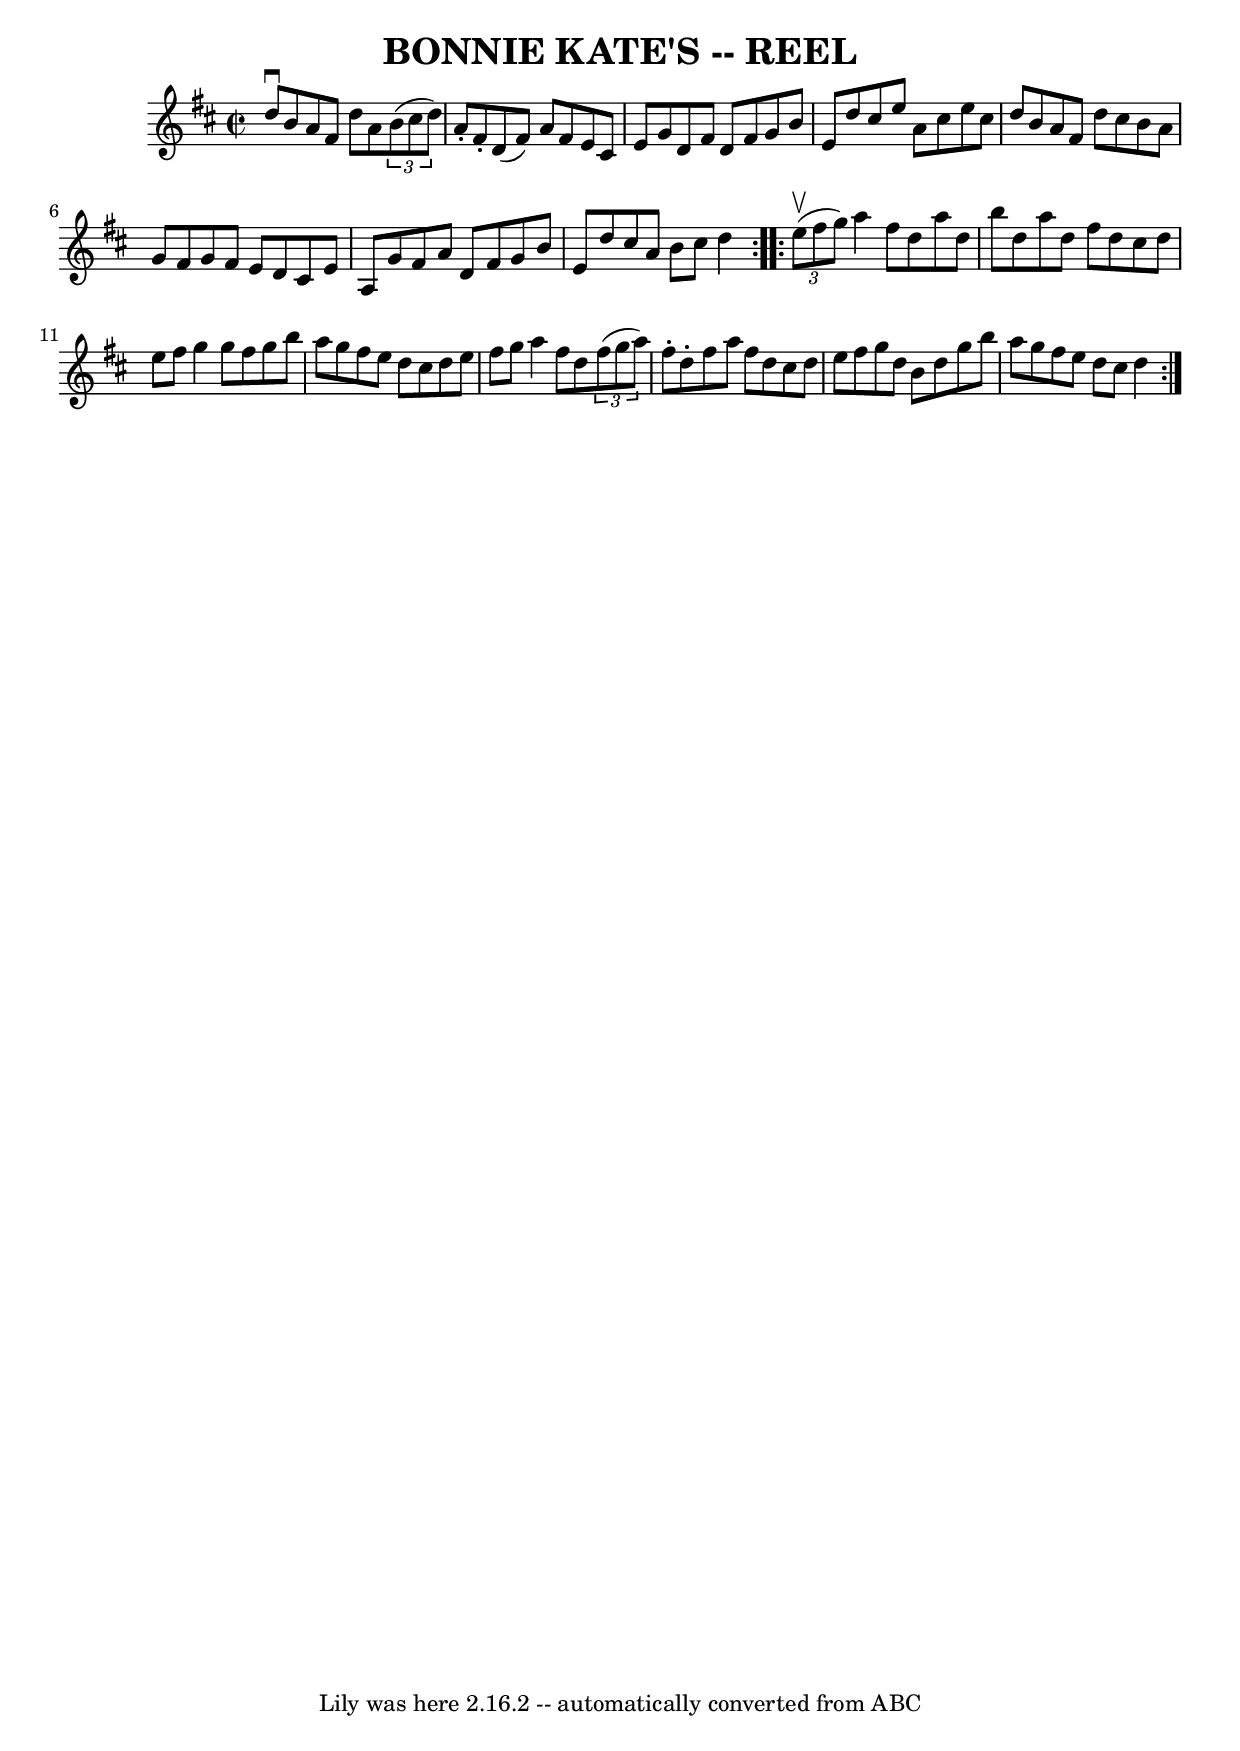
\version "2.16.2"
\include "Mammoth.ily"
\header {
  %% book = "Ryan's Mammoth Collection of Fiddle Tunes"
 crossRefNumber = "1"
 footnotes = ""
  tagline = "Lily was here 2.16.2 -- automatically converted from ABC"
  title = "BONNIE KATE'S -- REEL"

}
voicedefault =  {



  \repeat volta 2 {

    \override Staff.TimeSignature #'style = #'C
    \time 2/2 
    \key d \major d''8^\downbow b'8         |
 a'8 fs'8  
 d''8 a'8    \times 2/3 { b'8 (cs''8 d''8)  			   } a'8-. fs'8-.    |
 d'8 (fs'8) a'8 fs'8 e'8 cs'8 e'8 g'8   |
 d'8 fs'8 d'8 fs'8 g'8 b'8 e'8 d''8     |
 cs''8 e''8 a'8 cs''8 e''8 cs''8 d''8 b'8      |
 a'8 fs'8 d''8 cs''8 b'8 a'8 g'8 fs'8     |
 g'8 fs'8 e'8 d'8 cs'8 e'8 a8 g'8    |
 fs'8 a'8 d'8 fs'8 g'8 b'8 e'8 d''8     |
 cs''8 
 a'8 b'8 cs''8 d''4    
  }     
  \repeat volta 2 {
    \times 2/3 {   
 e''8 (^\upbow fs''8 g''8)      }        |
 a''4 fs''8 d''8 a''8 d''8 b''8 d''8     |
 a''8 d''8 fs''8 d''8 cs''8 d''8 e''8 fs''8     |
 g''4 g''8 fs''8 g''8 b''8 a''8 g''8     |
 fs''8 e''8 d''8 cs''8 d''8 e''8 fs''8 g''8         |
 a''4 fs''8 d''8    \times 2/3 { 
 fs''8 (g''8 a''8)      } fs''8-. d''8-.    |
 fs''8 a''8 fs''8 d''8 cs''8 d''8 e''8 fs''8     |
 g''8 d''8 b'8 d''8 g''8 b''8 a''8 g''8     |
 fs''8    
 e''8 d''8 cs''8 d''4    
  }   

}

\score{
  <<

    \context Staff="default"
    {
      \voicedefault 
      
    }

  >>
  \layout {
    
  }
  \midi {
  }

}
